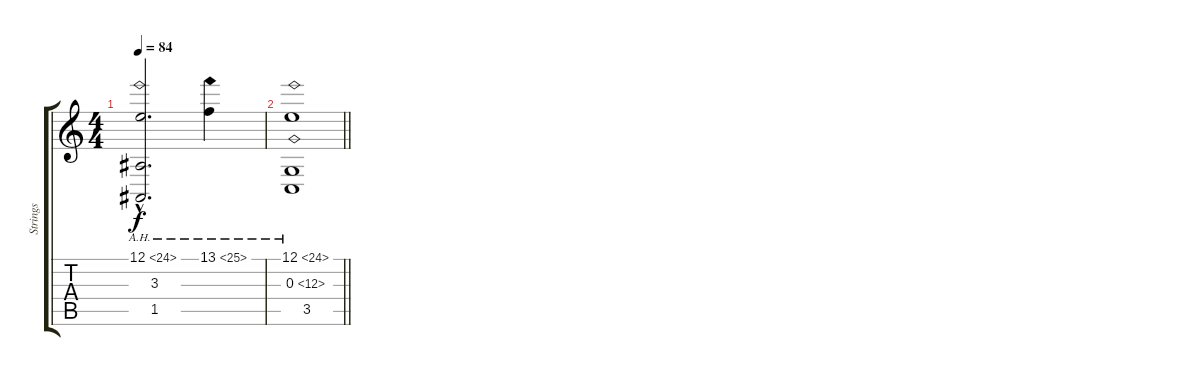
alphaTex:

\track ("Strings" "Strings") {instrument stringensemble1}
\staff {score tabs}
\tuning (E4 B3 G3 D3 A2 E2) {hide}
\ts (4 4)
\tempo 84
\clef g2
\ks c
(12.1{ah 12 hac} 3.3 1.5).2{d dy f} 13.1{ah 12}.4 |
\barLineRight lightlight
(12.1{ah 12} 0.3{ah 12} 3.5).1
